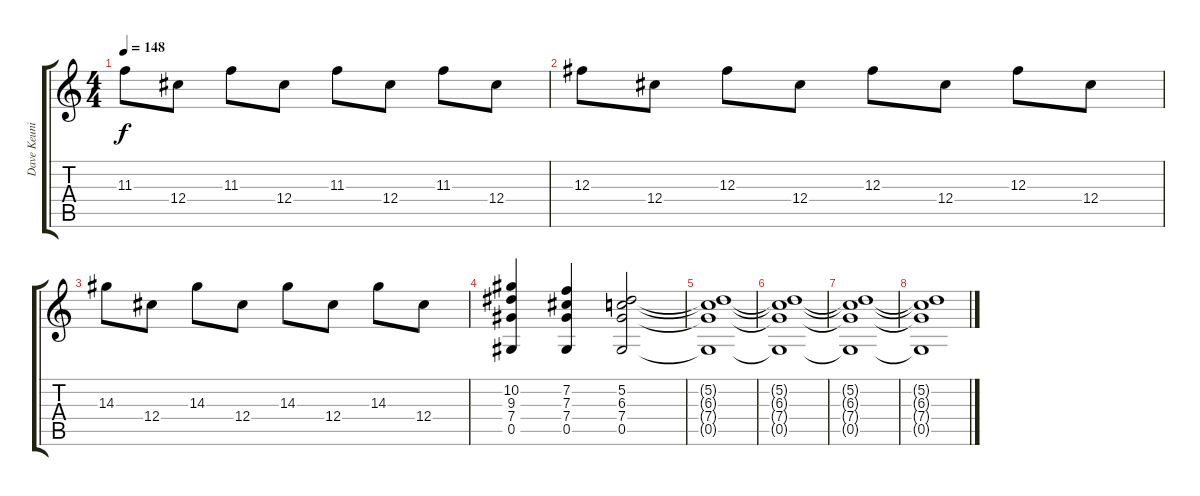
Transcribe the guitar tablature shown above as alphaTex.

\track ("Dave Keuning - Lead Guitar (Right)" "Dave Keuni") {instrument overdrivenguitar}
\staff {score tabs}
\tuning (Eb4 Bb3 Gb3 Db3 Ab2 Eb2) {hide}
\ts (4 4)
\tempo 148
\clef g2
\ks c
11.3.8{dy f} 12.4.8 11.3.8 12.4.8 11.3.8 12.4.8 11.3.8 12.4.8 |
12.3.8 12.4.8 12.3.8 12.4.8 12.3.8 12.4.8 12.3.8 12.4.8 |
14.3.8 12.4.8 14.3.8 12.4.8 14.3.8 12.4.8 14.3.8 12.4.8 |
(10.2 9.3 7.4 0.5).4 (7.2 7.3 7.4 0.5).4 (5.2 6.3 7.4 0.5).2 |
(5.2{t} 6.3{t} 7.4{t} 0.5{t}).1 |
(5.2{t} 6.3{t} 7.4{t} 0.5{t}).1 |
(5.2{t} 6.3{t} 7.4{t} 0.5{t}).1 |
(5.2{t} 6.3{t} 7.4{t} 0.5{t}).1
